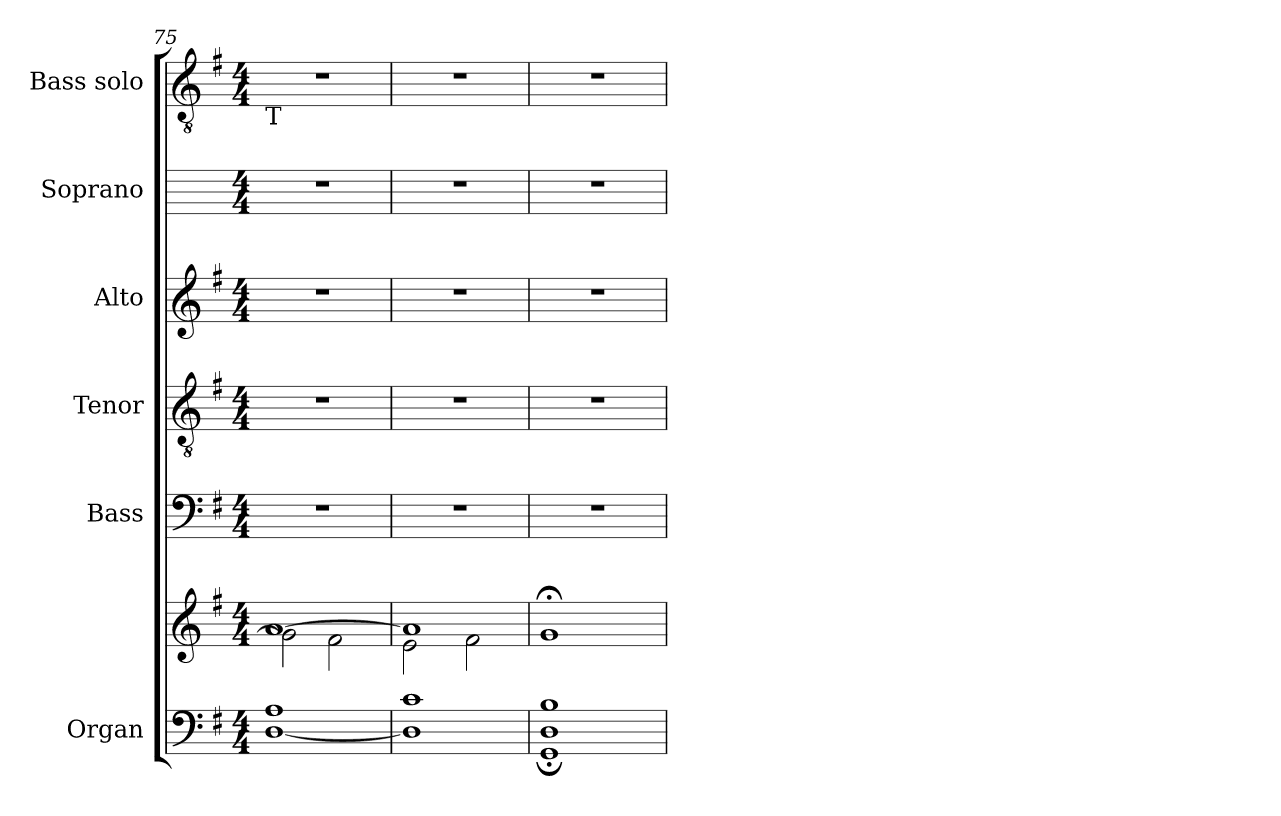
**kern	**kern	**kern	**kern	**kern	**kern	**kern
*part6	*part6	*part5	*part4	*part3	*part2	*part1
*staff7	*staff6	*staff5	*staff4	*staff3	*staff2	*staff1
*I"Organ	*	*I"Bass	*I"Tenor	*I"Alto	*I"Soprano	*I"Bass solo
*	*	*I'B	*I'T	*I'A	*I'S	*I'B
!!LO:LB:g=z
*clefF4	*clefG2	*clefF4	*clefGv2	*clefG2	*	*clefGv2
*k[f#]	*k[f#]	*k[f#]	*k[f#]	*k[f#]	*	*k[f#]
*G:	*G:	*G:	*G:	*G:	*	*G:
*M4/4	*M4/4	*M4/4	*M4/4	*M4/4	*M4/4	*M4/4
=75	=75	=75	=75	=75	=75	=75
*^	*^	*	*	*	*	*
!	!	!	!	!	!	!	!	!LO:TX:b:t=T
1A/	[1D\	[1a/	2g\]	1r	1r	1r	1r	1r
.	.	.	2f#\	.	.	.	.	.
=76	=76	=76	=76	=76	=76	=76	=76	=76
1c/	1D\]	1a/]	2e\	1r	1r	1r	1r	1r
.	.	.	2f#\	.	.	.	.	.
=77	=77	=77	=77	=77	=77	=77	=77	=77
1B/	1GG\; 1D\;	1g;</	2ryy	1r	1r	1r	1r	1r
.	.	.	2ryy	.	.	.	.	.
*v	*v	*	*	*	*	*	*	*
*	*v	*v	*	*	*	*	*
=	=	=	=	=	=	=
*-	*-	*-	*-	*-	*-	*-
